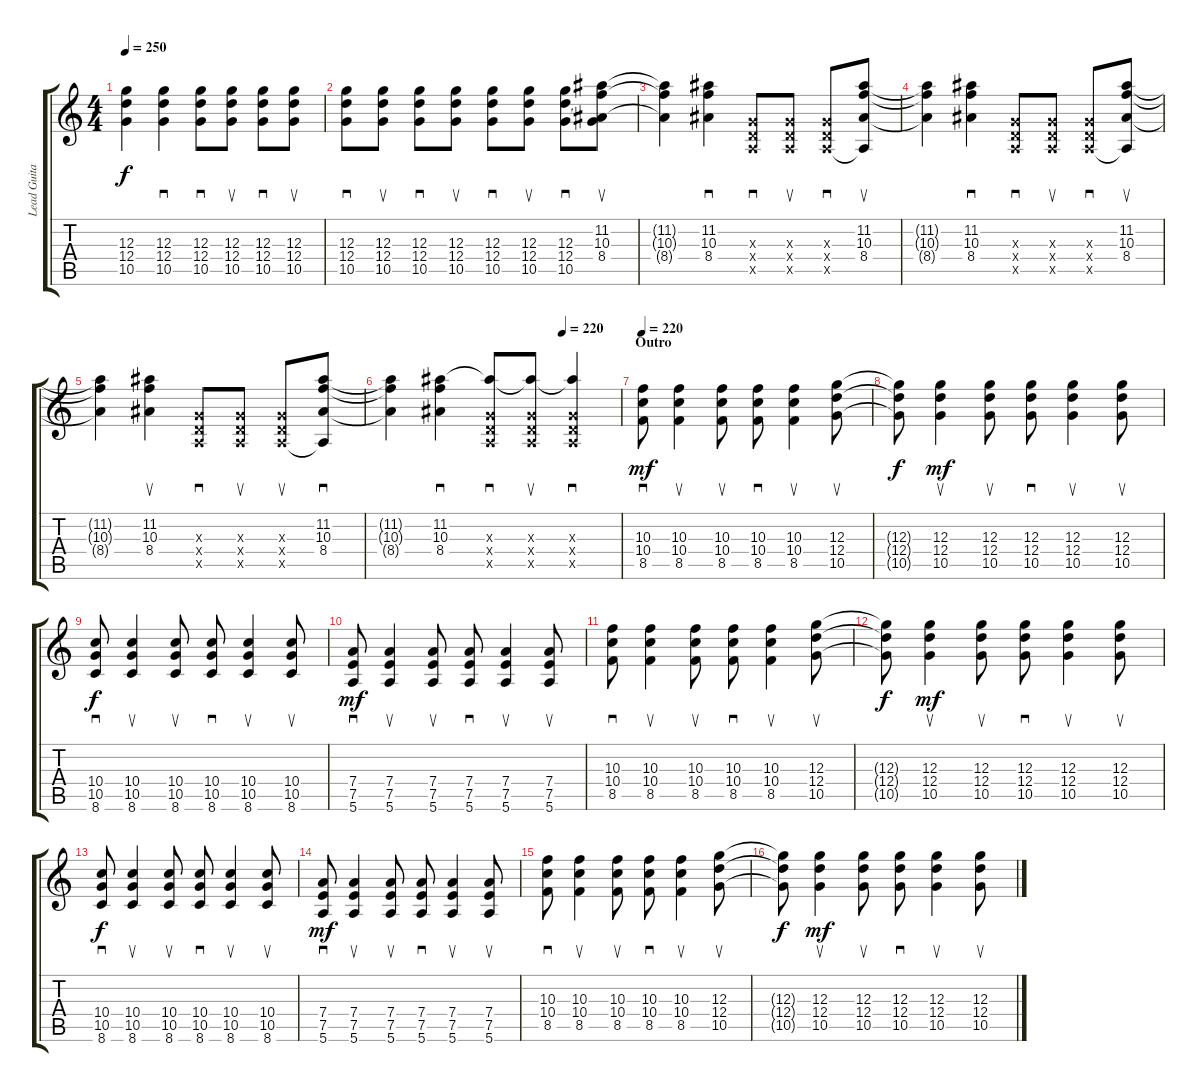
\track ("Lead Guitar" "Lead Guita") {instrument distortionguitar}
\staff {score tabs}
\tuning (E4 B3 G3 D3 A2 E2) {hide}
\ts (4 4)
\tempo 250
\clef g2
\ks c
(12.3{t} 12.4{t} 10.5{t}).4{dy f} (12.3 12.4 10.5).4{sd} (12.3 12.4 10.5).8{sd} (12.3 12.4 10.5).8{su} (12.3 12.4 10.5).8{sd} (12.3 12.4 10.5).8{su} |
(12.3 12.4 10.5).8{sd} (12.3 12.4 10.5).8{su} (12.3 12.4 10.5).8{sd} (12.3 12.4 10.5).8{su} (12.3 12.4 10.5).8{sd} (12.3 12.4 10.5).8{su} (12.3 12.4 10.5).8{sd} (11.2 10.3 8.4 10.5{t}).8{su} |
(11.2{t} 10.3{t} 8.4{t}).4 (11.2 10.3 8.4).4{sd} (0.3{x} 0.4{x} 0.5{x}).8{sd} (0.3{x} 0.4{x} 0.5{x}).8{su} (0.3{x} 0.4{x} 0.5{x}).8{sd} (11.2 10.3 8.4 0.5{t}).8{su} |
(11.2{t} 10.3{t} 8.4{t}).4 (11.2 10.3 8.4).4{sd} (0.3{x} 0.4{x} 0.5{x}).8{sd} (0.3{x} 0.4{x} 0.5{x}).8{su} (0.3{x} 0.4{x} 0.5{x}).8{sd} (11.2 10.3 8.4 0.5{t}).8{su} |
(11.2{t} 10.3{t} 8.4{t}).4 (11.2 10.3 8.4).4{su} (0.3{x} 0.4{x} 0.5{x}).8{sd} (0.3{x} 0.4{x} 0.5{x}).8{su} (0.3{x} 0.4{x} 0.5{x}).8{su} (11.2 10.3 8.4 0.5{t}).8{sd} |
\tempo (220 0.75)
(11.2{t} 10.3{t} 8.4{t}).4 (11.2 10.3 8.4).4{sd} (11.2{t} 0.3{x} 0.4{x} 0.5{x}).8{sd} (11.2{t} 0.3{x} 0.4{x} 0.5{x}).8{su} (11.2{t} 0.3{x} 0.4{x} 0.5{x}).4{sd} |
\section ("" "Outro")
\tempo 220
(10.3 10.4 8.5).8{sd dy mf} (10.3 10.4 8.5).4{su} (10.3 10.4 8.5).8{su} (10.3 10.4 8.5).8{sd} (10.3 10.4 8.5).4{su} (12.3 12.4 10.5).8{su} |
(12.3{t} 12.4{t} 10.5{t}).8{dy f} (12.3 12.4 10.5).4{su dy mf} (12.3 12.4 10.5).8{su} (12.3 12.4 10.5).8{sd} (12.3 12.4 10.5).4{su} (12.3 12.4 10.5).8{su} |
(10.4 10.5 8.6).8{sd dy f} (10.4 10.5 8.6).4{su} (10.4 10.5 8.6).8{su} (10.4 10.5 8.6).8{sd} (10.4 10.5 8.6).4{su} (10.4 10.5 8.6).8{su} |
(7.4 7.5 5.6).8{sd dy mf} (7.4 7.5 5.6).4{su} (7.4 7.5 5.6).8{su} (7.4 7.5 5.6).8{sd} (7.4 7.5 5.6).4{su} (7.4 7.5 5.6).8{su} |
(10.3 10.4 8.5).8{sd} (10.3 10.4 8.5).4{su} (10.3 10.4 8.5).8{su} (10.3 10.4 8.5).8{sd} (10.3 10.4 8.5).4{su} (12.3 12.4 10.5).8{su} |
(12.3{t} 12.4{t} 10.5{t}).8{dy f} (12.3 12.4 10.5).4{su dy mf} (12.3 12.4 10.5).8{su} (12.3 12.4 10.5).8{sd} (12.3 12.4 10.5).4{su} (12.3 12.4 10.5).8{su} |
(10.4 10.5 8.6).8{sd dy f} (10.4 10.5 8.6).4{su} (10.4 10.5 8.6).8{su} (10.4 10.5 8.6).8{sd} (10.4 10.5 8.6).4{su} (10.4 10.5 8.6).8{su} |
(7.4 7.5 5.6).8{sd dy mf} (7.4 7.5 5.6).4{su} (7.4 7.5 5.6).8{su} (7.4 7.5 5.6).8{sd} (7.4 7.5 5.6).4{su} (7.4 7.5 5.6).8{su} |
(10.3 10.4 8.5).8{sd} (10.3 10.4 8.5).4{su} (10.3 10.4 8.5).8{su} (10.3 10.4 8.5).8{sd} (10.3 10.4 8.5).4{su} (12.3 12.4 10.5).8{su} |
(12.3{t} 12.4{t} 10.5{t}).8{dy f} (12.3 12.4 10.5).4{su dy mf} (12.3 12.4 10.5).8{su} (12.3 12.4 10.5).8{sd} (12.3 12.4 10.5).4{su} (12.3 12.4 10.5).8{su}
